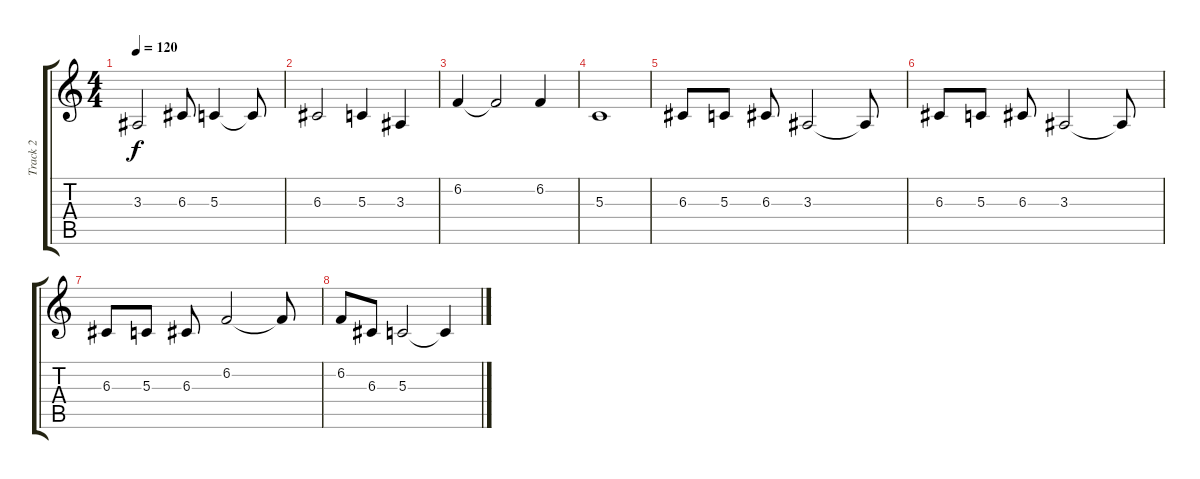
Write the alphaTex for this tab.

\track ("Track 2" "Track 2") {instrument clarinet}
\staff {score tabs}
\tuning (E4 B3 G3 D3 A2 D2) {hide}
\ts (4 4)
\tempo 120
\clef g2
\ks c
3.3.2{dy f} 6.3.8 5.3.4 5.3{t}.8 |
6.3.2 5.3.4 3.3.4 |
6.2.4 6.2{t}.2 6.2.4 |
5.3.1 |
6.3.8 5.3.8 6.3.8 3.3.2 3.3{t}.8 |
6.3.8 5.3.8 6.3.8 3.3.2 3.3{t}.8 |
6.3.8 5.3.8 6.3.8 6.2.2 6.2{t}.8 |
6.2.8 6.3.8 5.3.2 5.3{t}.4
